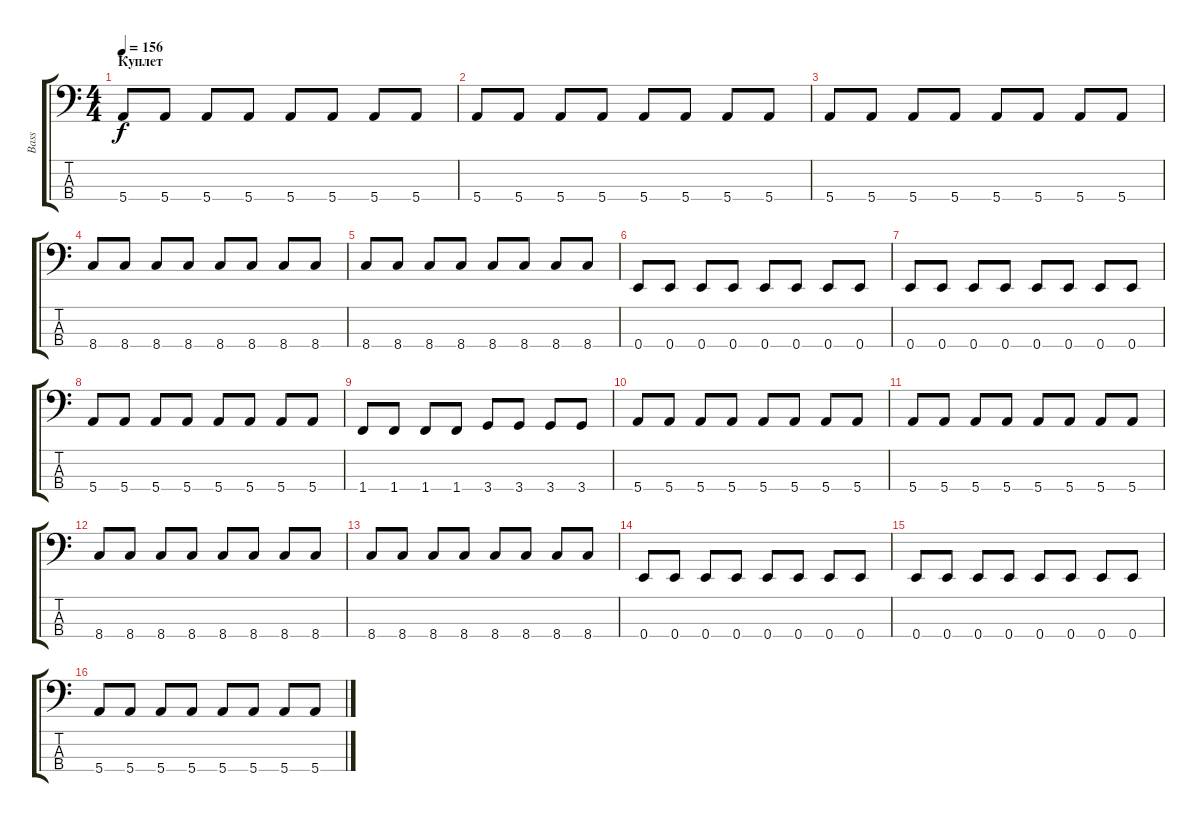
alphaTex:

\track ("Bass" "Bass") {instrument electricbasspick}
\staff {score tabs}
\tuning (G2 D2 A1 E1) {hide}
\ts (4 4)
\section ("" "Куплет")
\tempo 156
\clef f4
\ks c
5.4.8{dy f} 5.4.8 5.4.8 5.4.8 5.4.8 5.4.8 5.4.8 5.4.8 |
5.4.8 5.4.8 5.4.8 5.4.8 5.4.8 5.4.8 5.4.8 5.4.8 |
5.4.8 5.4.8 5.4.8 5.4.8 5.4.8 5.4.8 5.4.8 5.4.8 |
8.4.8 8.4.8 8.4.8 8.4.8 8.4.8 8.4.8 8.4.8 8.4.8 |
8.4.8 8.4.8 8.4.8 8.4.8 8.4.8 8.4.8 8.4.8 8.4.8 |
0.4.8 0.4.8 0.4.8 0.4.8 0.4.8 0.4.8 0.4.8 0.4.8 |
0.4.8 0.4.8 0.4.8 0.4.8 0.4.8 0.4.8 0.4.8 0.4.8 |
5.4.8 5.4.8 5.4.8 5.4.8 5.4.8 5.4.8 5.4.8 5.4.8 |
1.4.8 1.4.8 1.4.8 1.4.8 3.4.8 3.4.8 3.4.8 3.4.8 |
5.4.8 5.4.8 5.4.8 5.4.8 5.4.8 5.4.8 5.4.8 5.4.8 |
5.4.8 5.4.8 5.4.8 5.4.8 5.4.8 5.4.8 5.4.8 5.4.8 |
8.4.8 8.4.8 8.4.8 8.4.8 8.4.8 8.4.8 8.4.8 8.4.8 |
8.4.8 8.4.8 8.4.8 8.4.8 8.4.8 8.4.8 8.4.8 8.4.8 |
0.4.8 0.4.8 0.4.8 0.4.8 0.4.8 0.4.8 0.4.8 0.4.8 |
0.4.8 0.4.8 0.4.8 0.4.8 0.4.8 0.4.8 0.4.8 0.4.8 |
5.4.8 5.4.8 5.4.8 5.4.8 5.4.8 5.4.8 5.4.8 5.4.8
